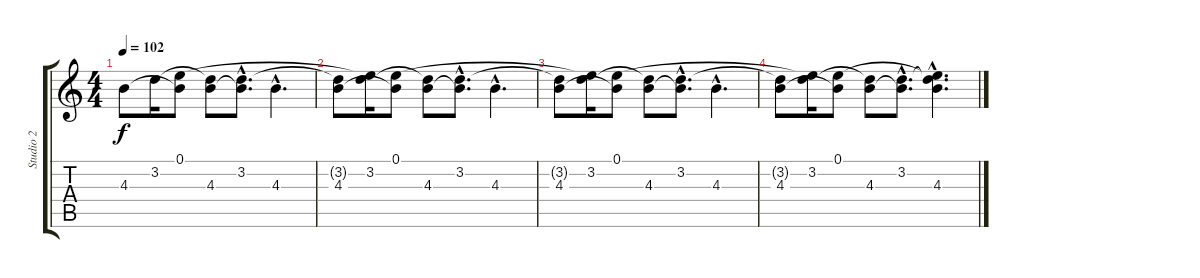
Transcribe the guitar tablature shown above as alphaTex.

\track ("Studio 2" "Studio 2") {instrument acousticguitarsteel}
\staff {score tabs}
\tuning (E4 B3 G3 D3 A2 E2) {hide}
\ts (4 4)
\tempo 102
\clef g2
\ks c
4.3.8{dy f volume 0 instrument acousticgrandpiano} 3.2.16 (0.1 4.3{t}).8 (3.2{t} 4.3).8 (3.2{hac} 4.3{hac t}).8{d} 4.3{hac}.4{d} |
(3.2{t} 4.3).8 (0.1{t} 3.2).16 (0.1 4.3{t}).8 (3.2{t} 4.3).8 (3.2{hac} 4.3{hac t}).8{d} 4.3{hac}.4{d} |
(3.2{t} 4.3).8 (0.1{t} 3.2).16 (0.1 4.3{t}).8 (3.2{t} 4.3).8 (3.2{hac} 4.3{hac t}).8{d} 4.3{hac}.4{d} |
(3.2{t} 4.3).8 (0.1{t} 3.2).16 (0.1 4.3{t}).8 (3.2{t} 4.3).8 (3.2{hac} 4.3{hac t}).8{d} (0.1{hac t} 3.2{hac t} 4.3{hac}).4{d}
